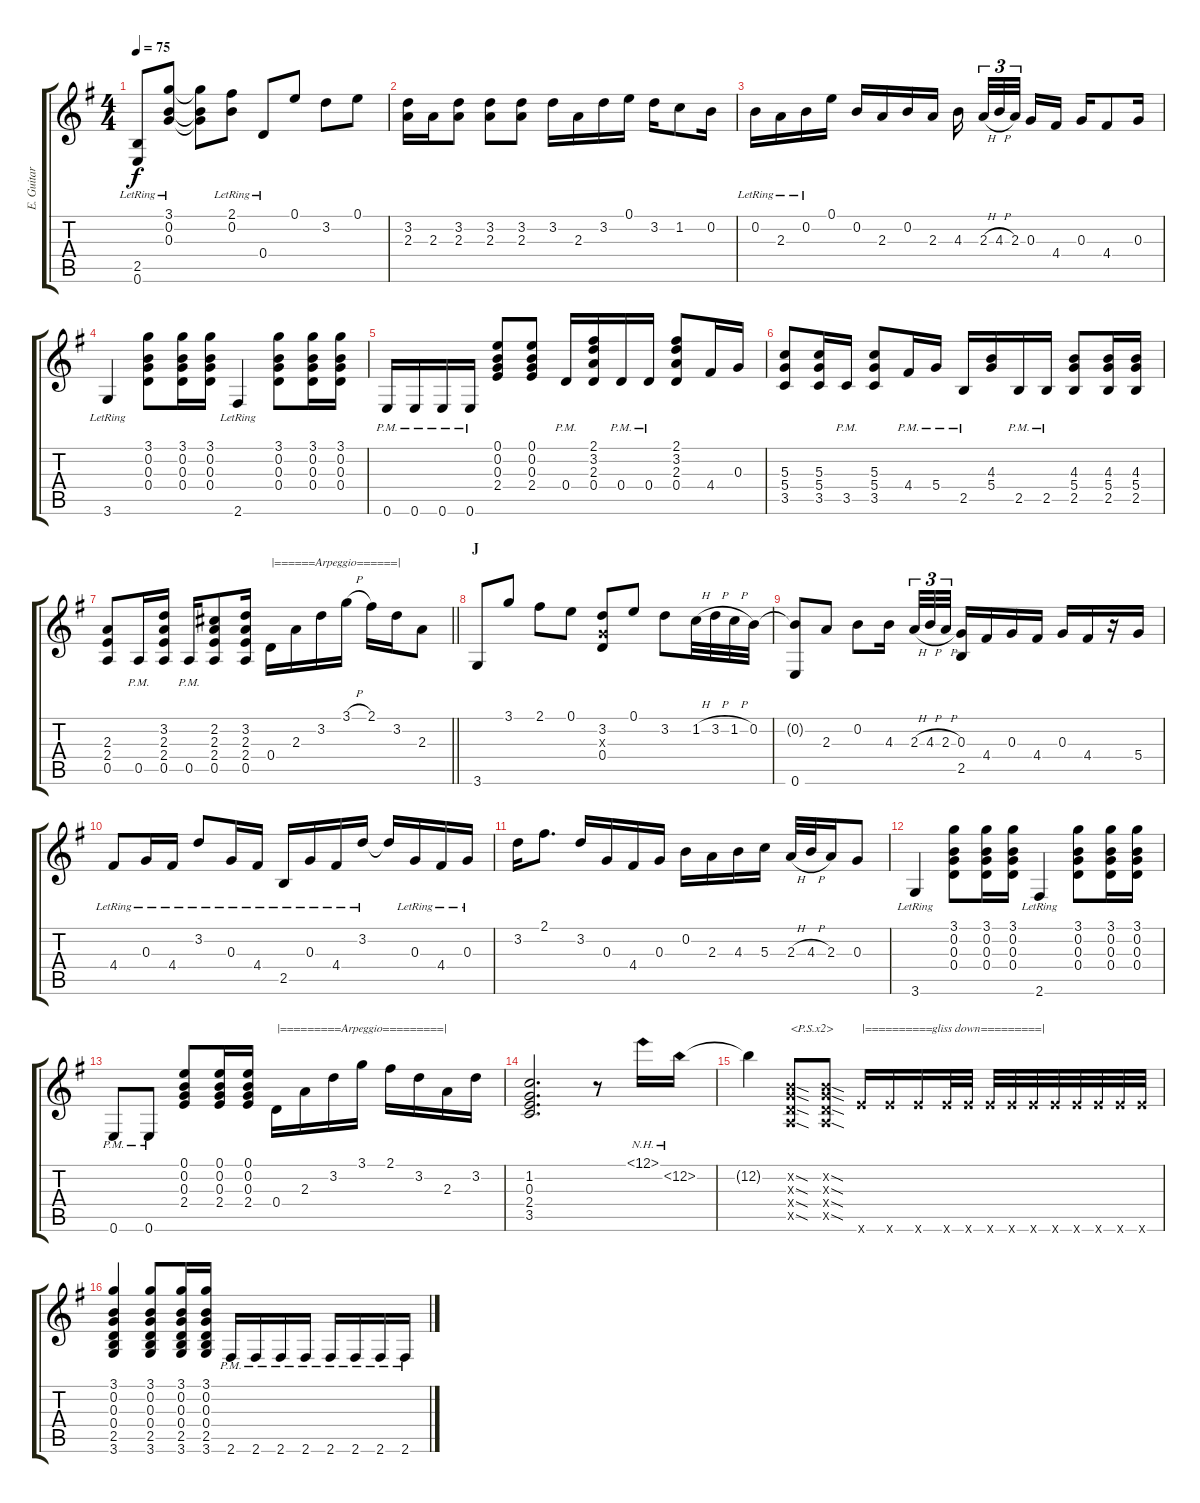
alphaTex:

\track ("E. Guitar I" "E. Guitar ") {instrument electricguitarclean}
\staff {score tabs}
\tuning (E4 B3 G3 D3 A2 E2) {hide}
\ts (4 4)
\tempo 75
\clef g2
\ks g
(2.5{lr} 0.6{lr}).8{dy f} (3.1{lr} 0.2{lr} 0.3{lr}).8 (3.1{t} 0.2{t} 0.3{t}).8 (2.1{lr} 0.2{lr}).8 0.4{lr}.8 0.1.8 3.2.8 0.1.8 |
(3.2 2.3).16 2.3.16 (3.2 2.3).8 (3.2 2.3).8 (3.2 2.3).8 3.2.16 2.3.16 3.2.16 0.1.16 3.2.16 1.2.8 0.2.16 |
0.2{lr}.16 2.3{lr}.16 0.2{lr}.16 0.1.16 0.2.16 2.3.16 0.2.16 2.3.16 4.3.16{beam splitsecondary} 2.3{h}.32{tu (3 2)} 4.3{h}.32{tu (3 2)} 2.3.32{tu (3 2) beam splitsecondary} 0.3.16 4.4.16 0.3.16 4.4.8 0.3.16 |
3.6{lr}.4 (3.1 0.2 0.3 0.4).8 (3.1 0.2 0.3 0.4).16 (3.1 0.2 0.3 0.4).16 2.6{lr}.4 (3.1 0.2 0.3 0.4).8 (3.1 0.2 0.3 0.4).16 (3.1 0.2 0.3 0.4).16 |
0.6{pm}.16 0.6{pm}.16 0.6{pm}.16 0.6{pm}.16 (0.1 0.2 0.3 2.4).8 (0.1 0.2 0.3 2.4).8 0.4{pm}.16 (2.1 3.2 2.3 0.4).16 0.4{pm}.16 0.4{pm}.16 (2.1 3.2 2.3 0.4).8 4.4.16 0.3.16 |
(5.3 5.4 3.5).8 (5.3 5.4 3.5).16 3.5{pm}.16 (5.3 5.4 3.5).8 4.4{pm}.16 5.4{pm}.16 2.5{pm}.16 (4.3 5.4).16 2.5{pm}.16 2.5{pm}.16 (4.3 5.4 2.5).8 (4.3 5.4 2.5).16 (4.3 5.4 2.5).16 |
\barLineRight lightlight
(2.3 2.4 0.5).8 0.5{pm}.16 (3.2 2.3 2.4 0.5).16 0.5{pm}.16 (2.2 2.3 2.4 0.5).8 (3.2 2.3 2.4 0.5).16 0.4.16{txt "|======Arpeggio======|"} 2.3.16 3.2.16 3.1{h}.16 2.1.16 3.2.16 2.3.8 |
\section ("" "J")
3.6.8 3.1.8 2.1.8 0.1.8 (3.2 0.3{x} 0.4).8 0.1.8 3.2.8 1.2{h}.32 3.2{h}.32 1.2{h}.32 0.2.32 |
(0.2{t} 0.6).8 2.3.8 0.2.8 4.3.16{beam splitsecondary} 2.3{h}.32{tu (3 2)} 4.3{h}.32{tu (3 2)} 2.3{h}.32{tu (3 2)} (0.3 2.5).16 4.4.16 0.3.16 4.4.16 0.3.16 4.4.16 r.16 5.4.16 |
4.4{lr}.8 0.3{lr}.16 4.4{lr}.16 3.2{lr}.8 0.3{lr}.16 4.4{lr}.16 2.5{lr}.16 0.3{lr}.16 4.4{lr}.16 3.2{lr}.16 3.2{t}.16 0.3{lr}.16 4.4{lr}.16 0.3{lr}.16 |
3.2.16 2.1.8{d} 3.2.16 0.3.16 4.4.16 0.3.16 0.2.16 2.3.16 4.3.16 5.3.16 2.3{h}.32 4.3{h}.32 2.3.16 0.3.8 |
3.6{lr}.4 (3.1 0.2 0.3 0.4).8 (3.1 0.2 0.3 0.4).16 (3.1 0.2 0.3 0.4).16 2.6{lr}.4 (3.1 0.2 0.3 0.4).8 (3.1 0.2 0.3 0.4).16 (3.1 0.2 0.3 0.4).16 |
0.6{pm}.8 0.6{pm}.8 (0.1 0.2 0.3 2.4).8 (0.1 0.2 0.3 2.4).16 (0.1 0.2 0.3 2.4).16 0.4.16{txt "|=========Arpeggio=========|"} 2.3.16 3.2.16 3.1.16 2.1.16 3.2.16 2.3.16 3.2.16 |
(1.2 0.3 2.4 3.5).2{d} r.8 12.1{nh}.16 12.2{nh}.16 |
12.2{t}.4 (0.2{sod x} 0.3{sod x} 0.4{sod x} 0.5{sod x}).8{txt "<P.S.x2>"} (0.2{sod x} 0.3{sod x} 0.4{sod x} 0.5{sod x}).8 12.6{x}.16{txt "|==========gliss down=========|"} 12.6{x}.16 12.6{x}.16 12.6{x}.32 12.6{x}.32 12.6{x}.32 12.6{x}.32 12.6{x}.32 12.6{x}.32 12.6{x}.32 12.6{x}.32 12.6{x}.32 12.6{x}.32 |
(3.1 0.2 0.3 0.4 2.5 3.6).4 (3.1 0.2 0.3 0.4 2.5 3.6).8 (3.1 0.2 0.3 0.4 2.5 3.6).16 (3.1 0.2 0.3 0.4 2.5 3.6).16 2.6{pm}.16 2.6{pm}.16 2.6{pm}.16 2.6{pm}.16 2.6{pm}.16 2.6{pm}.16 2.6{pm}.16 2.6{pm}.16
